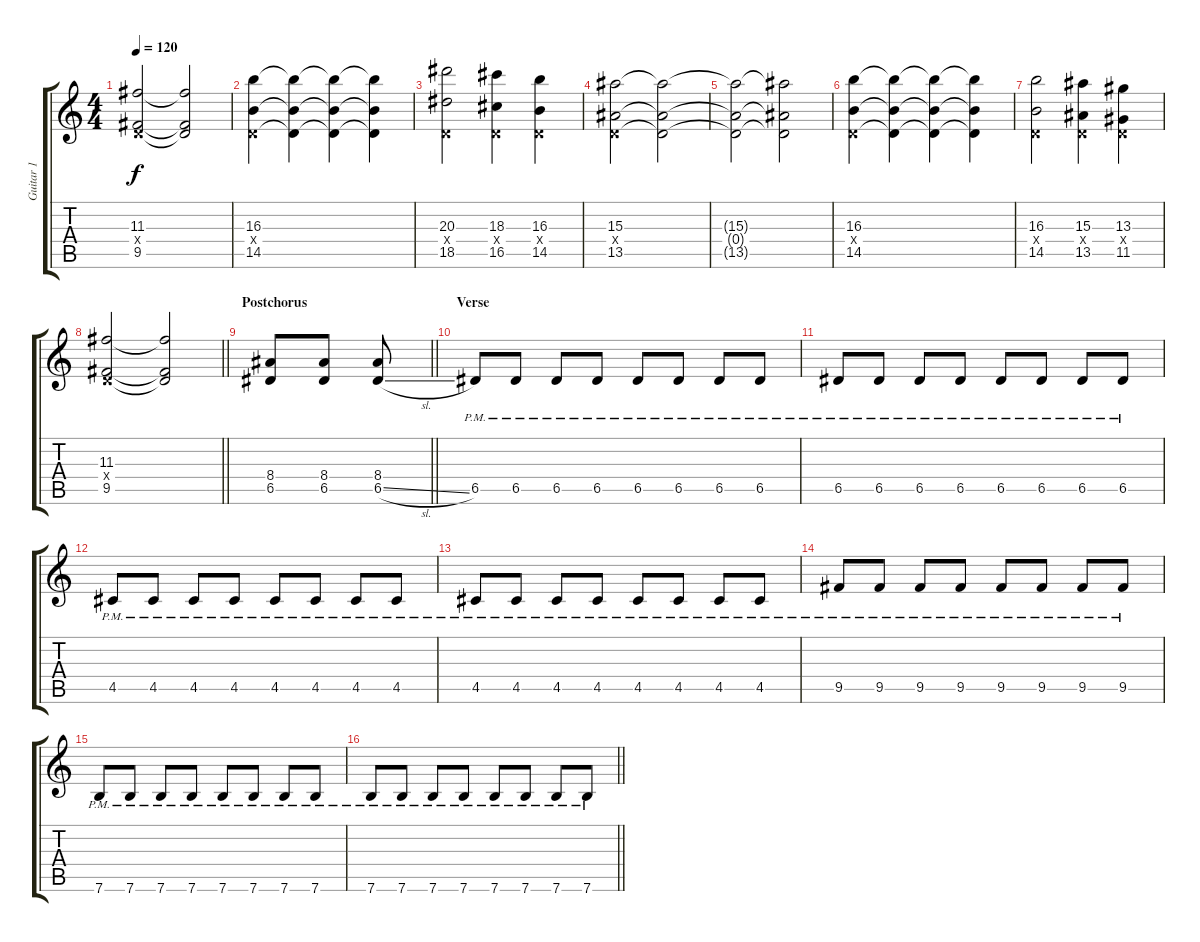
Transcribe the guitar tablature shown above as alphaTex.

\track ("Guitar 1" "Guitar 1") {instrument distortionguitar}
\staff {score tabs}
\tuning (E4 B3 G3 D3 A2 E2) {hide}
\ts (4 4)
\tempo 120
\clef g2
\ks c
(11.3 0.4{x} 9.5).2{dy f} (11.3{t} 0.4{t} 9.5{t}).2 |
(16.3 0.4{x} 14.5).4 (16.3{t} 0.4{t} 14.5{t}).4 (16.3{t} 0.4{t} 14.5{t}).4 (16.3{t} 0.4{t} 14.5{t}).4 |
(20.3 0.4{x} 18.5).2 (18.3 0.4{x} 16.5).4 (16.3 0.4{x} 14.5).4 |
(15.3 0.4{x} 13.5).2 (15.3{t} 0.4{t} 13.5{t}).2 |
(15.3{t} 0.4{t} 13.5{t}).2 (15.3{t} 0.4{t} 13.5{t}).2 |
(16.3 0.4{x} 14.5).4 (16.3{t} 0.4{t} 14.5{t}).4 (16.3{t} 0.4{t} 14.5{t}).4 (16.3{t} 0.4{t} 14.5{t}).4 |
(16.3 0.4{x} 14.5).2 (15.3 0.4{x} 13.5).4 (13.3 0.4{x} 11.5).4 |
\barLineRight lightlight
(11.3 0.4{x} 9.5).2 (11.3{t} 0.4{t} 9.5{t}).2 |
\section ("" "Postchorus")
\barLineRight lightlight
(8.4 6.5).8 (8.4 6.5).8 (8.4 6.5{sl}).8 |
\section ("" "Verse")
6.5{pm}.8 6.5{pm}.8 6.5{pm}.8 6.5{pm}.8 6.5{pm}.8 6.5{pm}.8 6.5{pm}.8 6.5{pm}.8 |
6.5{pm}.8 6.5{pm}.8 6.5{pm}.8 6.5{pm}.8 6.5{pm}.8 6.5{pm}.8 6.5{pm}.8 6.5{pm}.8 |
4.5{pm}.8 4.5{pm}.8 4.5{pm}.8 4.5{pm}.8 4.5{pm}.8 4.5{pm}.8 4.5{pm}.8 4.5{pm}.8 |
4.5{pm}.8 4.5{pm}.8 4.5{pm}.8 4.5{pm}.8 4.5{pm}.8 4.5{pm}.8 4.5{pm}.8 4.5{pm}.8 |
9.5{pm}.8 9.5{pm}.8 9.5{pm}.8 9.5{pm}.8 9.5{pm}.8 9.5{pm}.8 9.5{pm}.8 9.5{pm}.8 |
7.6{pm}.8 7.6{pm}.8 7.6{pm}.8 7.6{pm}.8 7.6{pm}.8 7.6{pm}.8 7.6{pm}.8 7.6{pm}.8 |
\barLineRight lightlight
7.6{pm}.8 7.6{pm}.8 7.6{pm}.8 7.6{pm}.8 7.6{pm}.8 7.6{pm}.8 7.6{pm}.8 7.6{pm}.8
